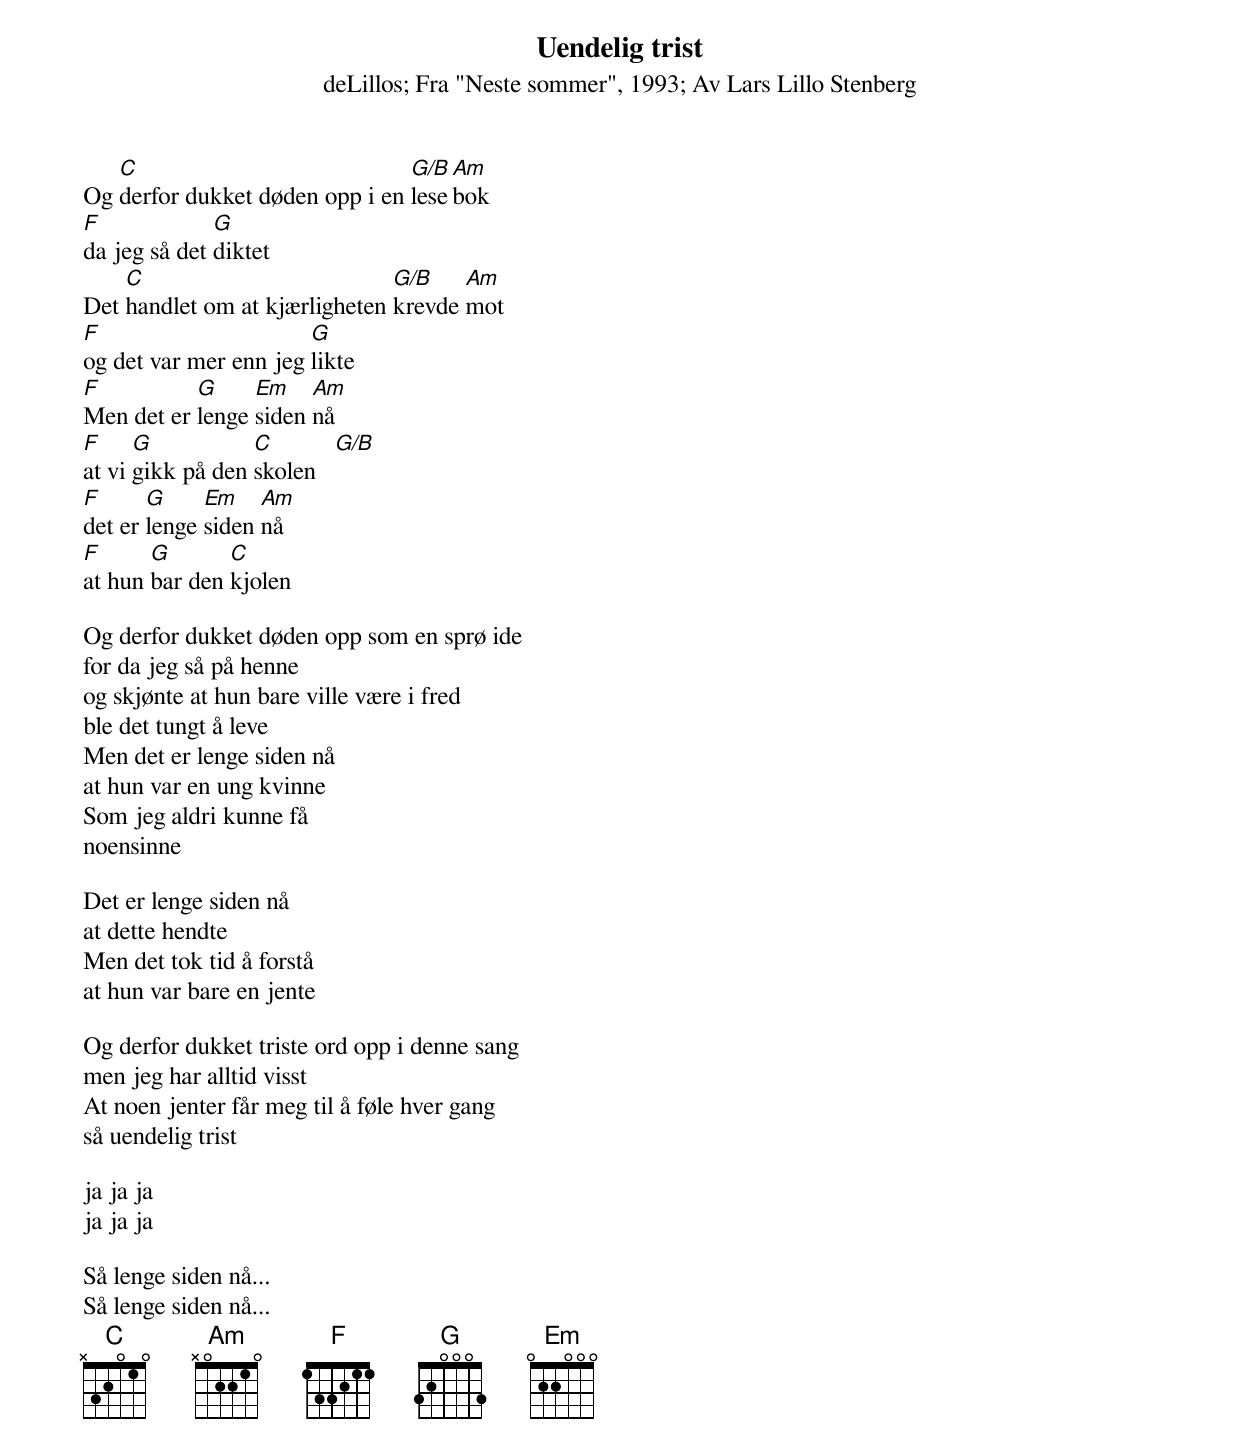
{t:Uendelig trist}
{st:deLillos}
{st:Fra "Neste sommer", 1993}
{st:Av Lars Lillo Stenberg}
{define: G/B 1 0 3 0 0 2 x}

Og [C]derfor dukket døden opp i en [G/B]lese[Am]bok
[F]da jeg så det [G]diktet
Det [C]handlet om at kjærligheten [G/B]krevde [Am]mot
[F]og det var mer enn jeg [G]likte
[F]Men det er [G]lenge [Em]siden [Am]nå
[F]at vi [G]gikk på den [C]skolen   [G/B]
[F]det er [G]lenge [Em]siden [Am]nå
[F]at hun [G]bar den [C]kjolen

Og derfor dukket døden opp som en sprø ide
for da jeg så på henne
og skjønte at hun bare ville være i fred
ble det tungt å leve
Men det er lenge siden nå
at hun var en ung kvinne
Som jeg aldri kunne få
noensinne

Det er lenge siden nå
at dette hendte
Men det tok tid å forstå
at hun var bare en jente

Og derfor dukket triste ord opp i denne sang
men jeg har alltid visst
At noen jenter får meg til å føle hver gang
så uendelig trist

ja ja ja
ja ja ja

Så lenge siden nå...
Så lenge siden nå...
